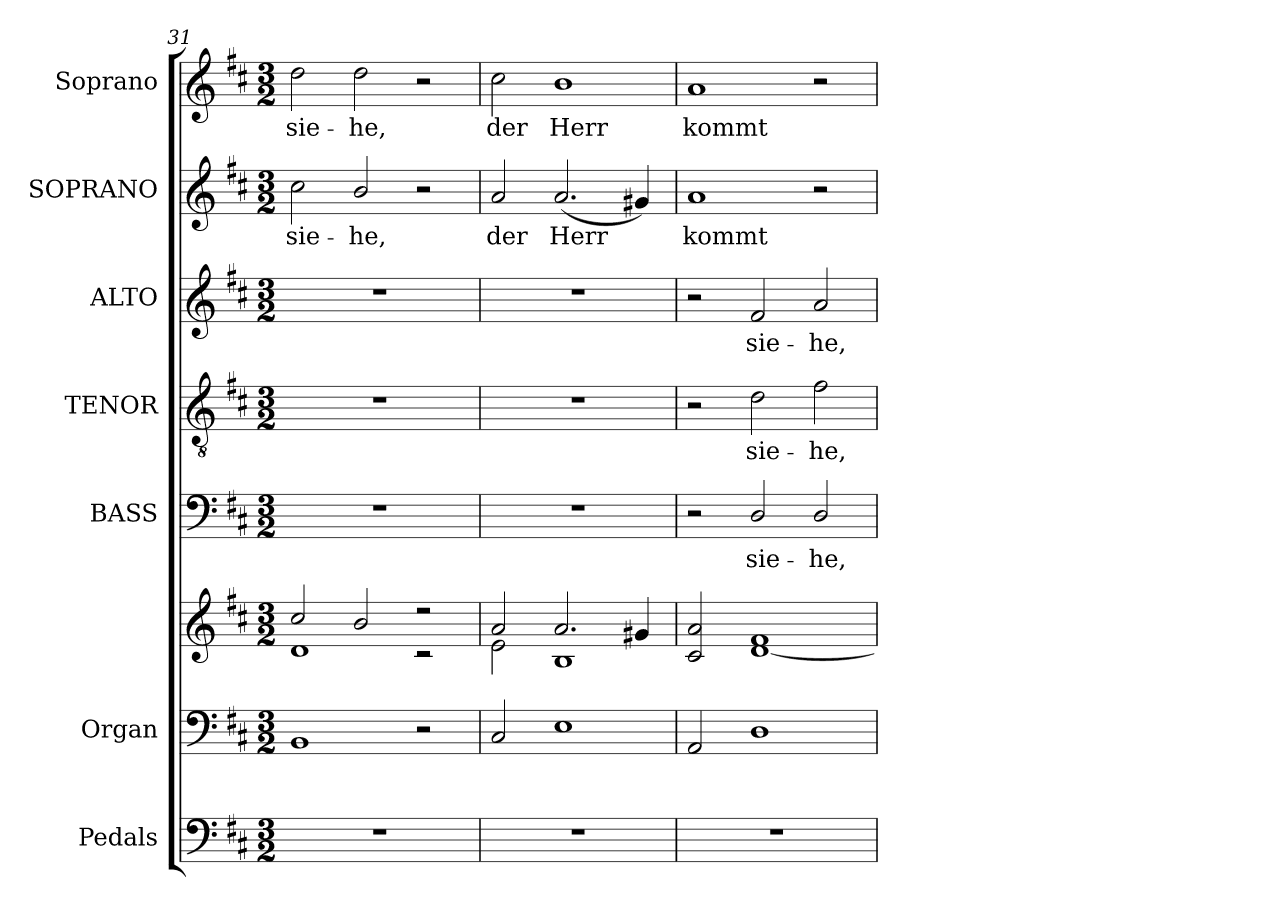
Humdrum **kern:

**kern	**kern	**kern	**kern	**text	**kern	**text	**kern	**text	**kern	**text	**kern	**text
*part7	*part6	*part6	*part5	*part5	*part4	*part4	*part3	*part3	*part2	*part2	*part1	*part1
*staff8	*staff7	*staff6	*staff5	*staff5	*staff4	*staff4	*staff3	*staff3	*staff2	*staff2	*staff1	*staff1
*I"Pedals	*I"Organ	*	*I"BASS	*	*I"TENOR	*	*I"ALTO	*	*I"SOPRANO	*	*I"Soprano	*
*I'Ped.	*I'Org.	*	*I'B.	*	*I'T.	*	*I'A.	*	*I'S.	*	*I'S.	*
*clefF4	*clefF4	*clefG2	*clefF4	*	*clefGv2	*	*clefG2	*	*clefG2	*	*clefG2	*
*	*	*	*	*	*ITrd7c12	*	*	*	*	*	*	*
*k[f#c#]	*k[f#c#]	*k[f#c#]	*k[f#c#]	*	*k[f#c#]	*	*k[f#c#]	*	*k[f#c#]	*	*k[f#c#]	*
*D:	*D:	*D:	*D:	*	*D:	*	*D:	*	*D:	*	*D:	*
*M3/2	*M3/2	*M3/2	*M3/2	*	*M3/2	*	*M3/2	*	*M3/2	*	*M3/2	*
=31	=31	=31	=31	=31	=31	=31	=31	=31	=31	=31	=31	=31
!LO:N:vis=1	!	!	!LO:N:vis=1	!	!LO:N:vis=1	!	!LO:N:vis=1	!	!	!	!	!
*	*	*^	*	*	*	*	*	*	*	*	*	*
!	!	!	!	!	!	!	!	!	!	!	!LO:LY:b:color=#000000	!	!
!	!	!	!	!	!	!	!	!	!	!	!	!	!LO:LY:b:color=#000000
1.r	1BBi	2cc#i/	1di	1.r	.	1.r	.	1.r	.	2cc#i\	sie-	2ddi\	sie-
!	!	!	!	!	!	!	!	!	!	!	!LO:LY:b:color=#000000	!	!
!	!	!	!	!	!	!	!	!	!	!	!	!	!LO:LY:b:color=#000000
.	.	2bi/	.	.	.	.	.	.	.	2bi/	-he,	2ddi\	-he,
.	2r	2r	2r	.	.	.	.	.	.	2r	.	2r	.
!!LO:LB:g=z
=32	=32	=32	=32	=32	=32	=32	=32	=32	=32	=32	=32	=32	=32
!LO:N:vis=1	!	!	!	!LO:N:vis=1	!	!LO:N:vis=1	!	!LO:N:vis=1	!	!	!	!	!
!	!	!	!	!	!	!	!	!	!	!	!LO:LY:b:color=#000000	!	!
!	!	!	!	!	!	!	!	!	!	!	!	!	!LO:LY:b:color=#000000
1.r	2C#i/	2ai/	2ei\	1.r	.	1.r	.	1.r	.	2ai/	der	2cc#i\	der
!	!	!	!	!	!	!	!	!	!	!	!LO:LY:b:color=#000000	!	!
!	!	!	!	!	!	!	!	!	!	!	!	!	!LO:LY:b:color=#000000
.	1Ei	2.ai/	1Bi	.	.	.	.	.	.	(2.ai/	Herr	1bi	Herr
.	.	4g#Xi/	.	.	.	.	.	.	.	4g#Xi/)	.	.	.
*	*	*v	*v	*	*	*	*	*	*	*	*	*	*
=33	=33	=33	=33	=33	=33	=33	=33	=33	=33	=33	=33	=33
!LO:N:vis=1	!	!	!	!	!	!	!	!	!	!	!	!
!	!	!	!	!	!	!	!	!	!	!LO:LY:b:color=#000000	!	!
!	!	!	!	!	!	!	!	!	!	!	!	!LO:LY:b:color=#000000
1.r	2AAi/	2c#i/ 2ai	2r	.	2r	.	2r	.	1ai	kommt	1ai	kommt
!	!	!	!	!LO:LY:b:color=#000000	!	!	!	!	!	!	!	!
!	!	!	!	!	!	!LO:LY:b:color=#000000	!	!	!	!	!	!
!	!	!	!	!	!	!	!	!LO:LY:b:color=#000000	!	!	!	!
.	1Di	[1di 1f#i	2Di/	sie-	2Di\	sie-	2f#i/	sie-	.	.	.	.
!	!	!	!	!LO:LY:b:color=#000000	!	!	!	!	!	!	!	!
!	!	!	!	!	!	!LO:LY:b:color=#000000	!	!	!	!	!	!
!	!	!	!	!	!	!	!	!LO:LY:b:color=#000000	!	!	!	!
.	.	.	2Di/	-he,	2F#i\	-he,	2ai/	-he,	2r	.	2r	.
=	=	=	=	=	=	=	=	=	=	=	=	=
*-	*-	*-	*-	*-	*-	*-	*-	*-	*-	*-	*-	*-
